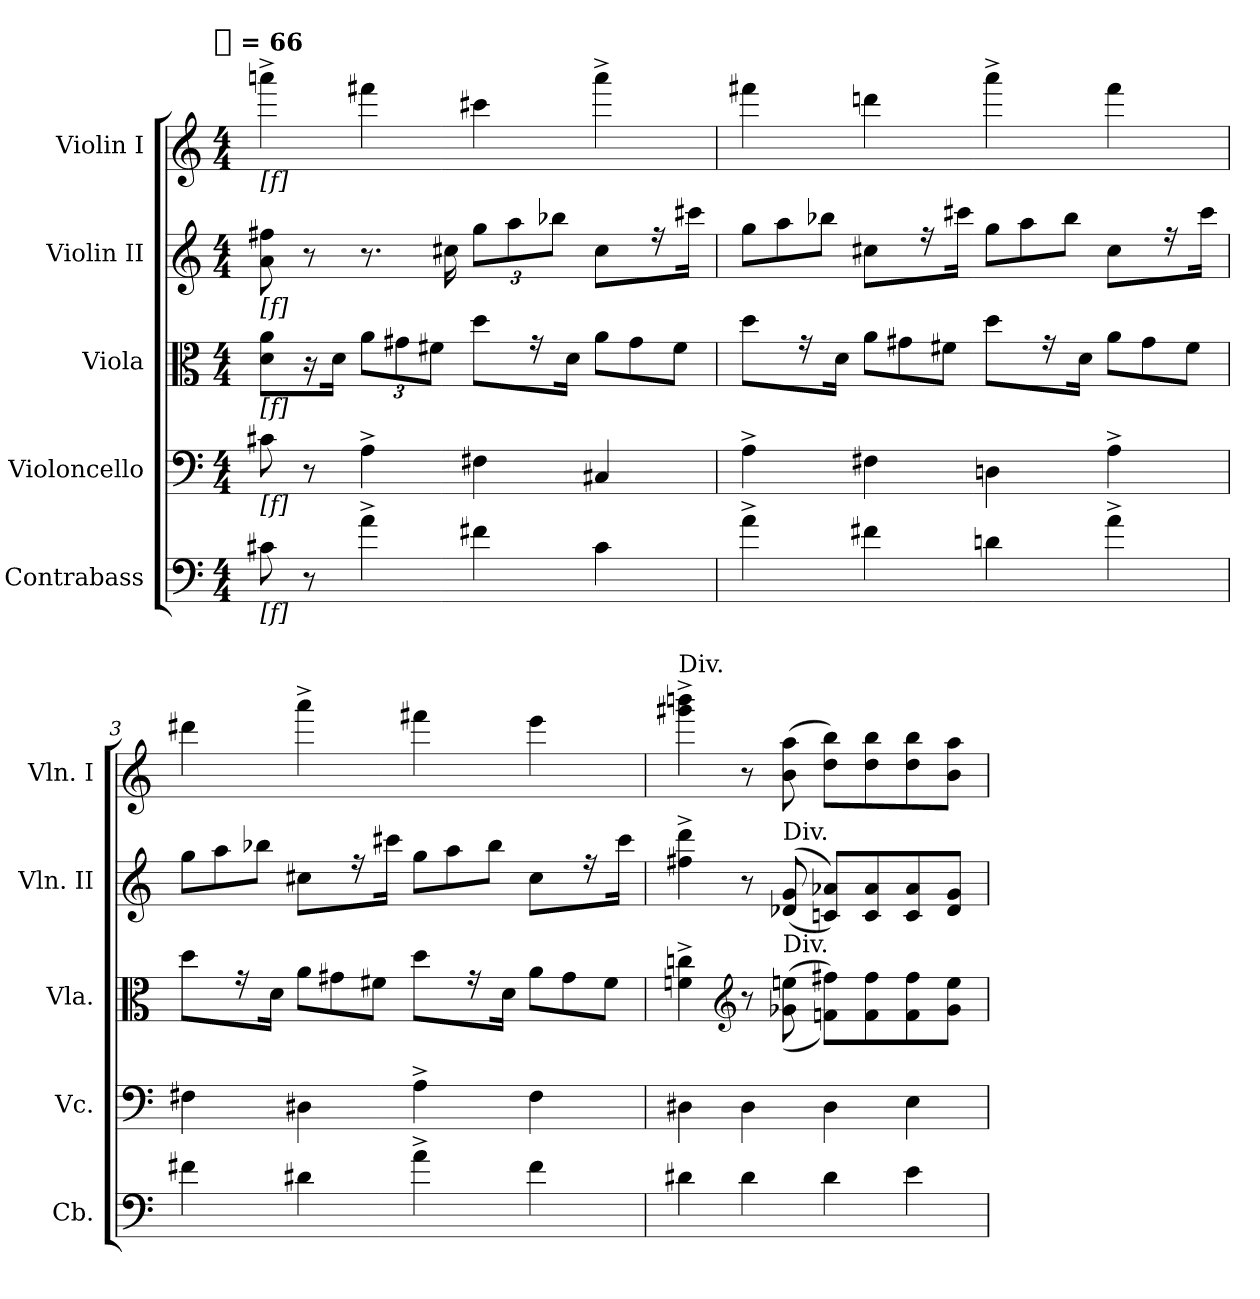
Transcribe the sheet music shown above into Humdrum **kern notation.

**kern	**kern	**kern	**kern	**kern
*part5	*part4	*part3	*part2	*part1
*staff5	*staff4	*staff3	*staff2	*staff1
*I"Contrabass	*I"Violoncello	*I"Viola	*I"Violin II	*I"Violin I
*I'Cb.	*I'Vc.	*I'Vla.	*I'Vln. II	*I'Vln. I
*clefF4	*clefF4	*clefC3	*clefG2	*clefG2
*k[]	*k[]	*k[]	*k[]	*k[]
*C:	*C:	*C:	*C:	*C:
!!LO:TX:omd:t=[half] = 66
*M4/4	*M4/4	*M4/4	*M4/4	*M4/4
*MM132	*MM132	*MM132	*MM132	*MM132
=1	=1	=1	=1	=1
!	!	!	!	!LO:TX:b:t=[f]
!	!	!	!LO:TX:b:t=[f]	!
!	!	!LO:TX:b:t=[f]	!	!
!	!LO:TX:b:t=[f]	!	!	!
!LO:TX:b:t=[f]	!	!	!	!
8c#X	8c#X	8d 8aL	8a 8ff#X	4aaan^
8r	8r	16r	8r	.
.	.	16dJk	.	.
4a^	4A^	12aL	8.r	4fff#X
.	.	12g#X	.	.
.	.	12f#XJ	.	.
.	.	.	16cc#X	.
4f#X	4F#X	8ddL	12ggL	4ccc#X
.	.	.	12aa	.
.	.	16r	.	.
.	.	.	12bb-XJ	.
.	.	16dJk	.	.
*	*	*Xtuplet	*	*
4c#	4C#X	12aL	8cc#L	4aaa^
.	.	12g#	.	.
.	.	.	16r	.
.	.	12f#J	.	.
.	.	.	16ccc#XJk	.
=2	=2	=2	=2	=2
*	*	*	*Xtuplet	*
4a^	4A^	8ddL	12ggL	4fff#X
.	.	.	12aa	.
.	.	16r	.	.
.	.	.	12bb-XJ	.
.	.	16dJk	.	.
4f#X	4F#X	12aL	8cc#XL	4dddn
.	.	12g#X	.	.
.	.	.	16r	.
.	.	12f#XJ	.	.
.	.	.	16ccc#XJk	.
4dn	4Dn	8ddL	12ggL	4aaa^
.	.	.	12aa	.
.	.	16r	.	.
.	.	.	12bb-J	.
.	.	16dJk	.	.
4a^	4A^	12aL	8cc#L	4fff#
.	.	12g#	.	.
.	.	.	16r	.
.	.	12f#J	.	.
.	.	.	16ccc#Jk	.
=3	=3	=3	=3	=3
4f#X	4F#X	8ddL	12ggL	4ddd#X
.	.	.	12aa	.
.	.	16r	.	.
.	.	.	12bb-XJ	.
.	.	16dJk	.	.
4d#X	4D#X	12aL	8cc#XL	4aaa^
.	.	12g#X	.	.
.	.	.	16r	.
.	.	12f#XJ	.	.
.	.	.	16ccc#XJk	.
4a^	4A^	8ddL	12ggL	4fff#X
.	.	.	12aa	.
.	.	16r	.	.
.	.	.	12bb-J	.
.	.	16dJk	.	.
4f#	4F#	12aL	8cc#L	4eee
.	.	12g#	.	.
.	.	.	16r	.
.	.	12f#J	.	.
.	.	.	16ccc#Jk	.
=4	=4	=4	=4	=4
!	!	!	!	!LO:TX:a:t=Div.
4d#X	4D#X	4fn^ 4ccn^	4ff#X^ 4ddd^	4ggg#X^ 4bbbn^
*	*	*clefG2	*	*
4d#	4D#	8r	8r	8r
!	!	!	!LO:TX:a:t=Div.	!
!	!	!LO:TX:a:t=Div.	!	!
.	.	(<(>8g-X 8een	(<(>8d-X 8g	(8b 8aa
4d#	4D#	8fn 8ff#XL))	8cn 8a-XL))	8dd 8bbL)
.	.	8f 8ff#	8c 8a-	8dd 8bb
4e	4E	8f 8ff#	8c 8a-	8dd 8bb
.	.	8g- 8eeJ	8d- 8gJ	8b 8aaJ
=	=	=	=	=
*-	*-	*-	*-	*-
